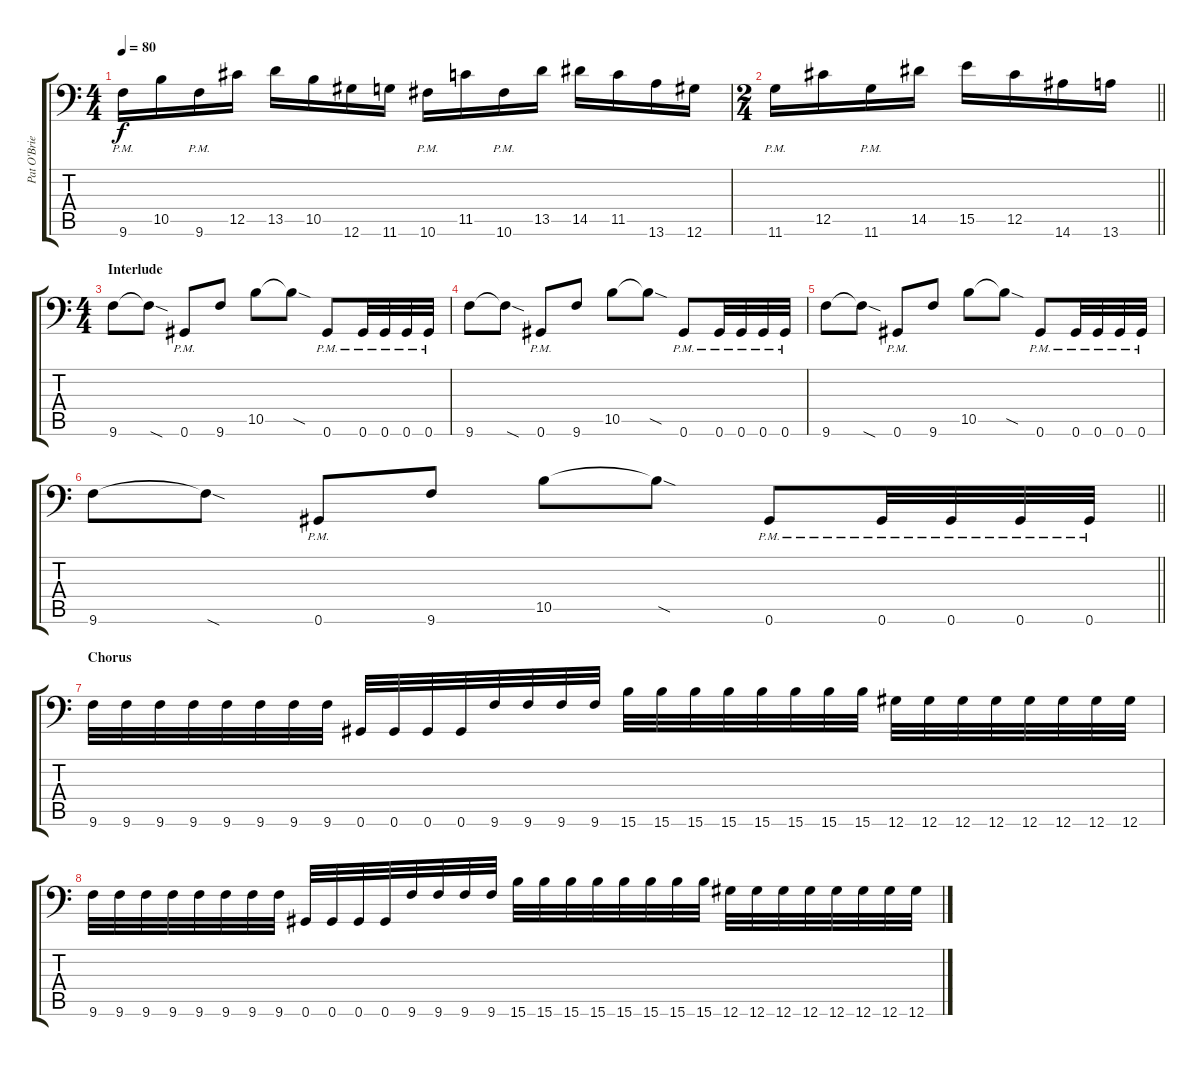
\track ("Pat O'Brien" "Pat O'Brie") {instrument distortionguitar}
\staff {score tabs}
\tuning (Ab3 Eb3 B2 Gb2 Db2 Ab1) {hide}
\ts (4 4)
\tempo 80
\clef f4
\ks c
9.6{pm}.16{dy f} 10.5.16 9.6{pm}.16 12.5.16 13.5.16 10.5.16 12.6.16 11.6.16 10.6{pm}.16 11.5.16 10.6{pm}.16 13.5.16 14.5.16 11.5.16 13.6.16 12.6.16 |
\ts (2 4)
\barLineRight lightlight
11.6{pm}.16 12.5.16 11.6{pm}.16 14.5.16 15.5.16 12.5.16 14.6.16 13.6.16 |
\ts (4 4)
\section ("" "Interlude")
9.6.8 9.6{sod t}.8 0.6{pm}.8 9.6.8 10.5.8 10.5{sod t}.8 0.6{pm}.8 0.6{pm}.32 0.6{pm}.32 0.6{pm}.32 0.6{pm}.32 |
9.6.8 9.6{sod t}.8 0.6{pm}.8 9.6.8 10.5.8 10.5{sod t}.8 0.6{pm}.8 0.6{pm}.32 0.6{pm}.32 0.6{pm}.32 0.6{pm}.32 |
9.6.8 9.6{sod t}.8 0.6{pm}.8 9.6.8 10.5.8 10.5{sod t}.8 0.6{pm}.8 0.6{pm}.32 0.6{pm}.32 0.6{pm}.32 0.6{pm}.32 |
\barLineRight lightlight
9.6.8 9.6{sod t}.8 0.6{pm}.8 9.6.8 10.5.8 10.5{sod t}.8 0.6{pm}.8 0.6{pm}.32 0.6{pm}.32 0.6{pm}.32 0.6{pm}.32 |
\section ("" "Chorus")
9.6.32 9.6.32 9.6.32 9.6.32 9.6.32 9.6.32 9.6.32 9.6.32 0.6.32 0.6.32 0.6.32 0.6.32 9.6.32 9.6.32 9.6.32 9.6.32 15.6.32 15.6.32 15.6.32 15.6.32 15.6.32 15.6.32 15.6.32 15.6.32 12.6.32 12.6.32 12.6.32 12.6.32 12.6.32 12.6.32 12.6.32 12.6.32 |
9.6.32 9.6.32 9.6.32 9.6.32 9.6.32 9.6.32 9.6.32 9.6.32 0.6.32 0.6.32 0.6.32 0.6.32 9.6.32 9.6.32 9.6.32 9.6.32 15.6.32 15.6.32 15.6.32 15.6.32 15.6.32 15.6.32 15.6.32 15.6.32 12.6.32 12.6.32 12.6.32 12.6.32 12.6.32 12.6.32 12.6.32 12.6.32
